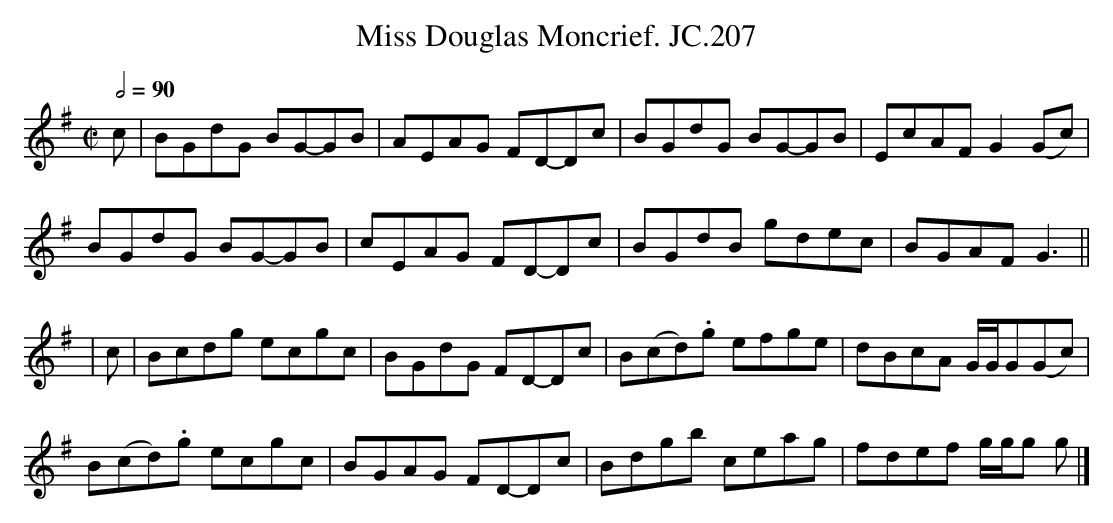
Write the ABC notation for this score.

X:1
T:Miss Douglas Moncrief. JC.207
M:C|
L:1/8
Q:2/4=90
K:G
c|\\
BGdG BG-GB|AEAG FD-Dc|BGdG BG-GB|EcAF G2(Gc)|
BGdG BG-GB|cEAG FD-Dc|BGdB gdec|BGAFG3||
|c|Bcdg ecgc|BGdG FD-Dc|B(cd).g efge|dBcA G/G/G(Gc)|
B(cd).g ecgc|BGAG FD-Dc|Bdgb ceag|fdef g/g/g g|]
